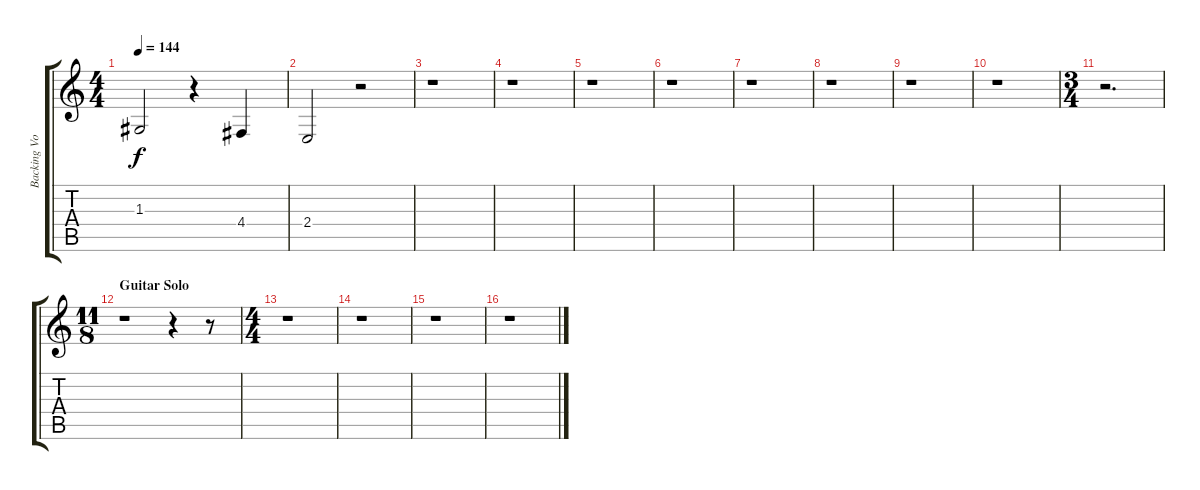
\track ("Backing Vocals" "Backing Vo") {instrument tenorsax}
\staff {score tabs}
\tuning (E4 B3 G3 D3 A2 E2) {hide}
\ts (4 4)
\tempo 144
\clef g2
\ks c
1.3.2{dy f} r.4 4.4.4 |
2.4.2 r.2 |
r.1 |
r.1 |
r.1 |
r.1 |
r.1 |
r.1 |
r.1 |
r.1 |
\ts (3 4)
r.2{d} |
\ts (11 8)
\section ("" "Guitar Solo")
r.1 r.4 r.8 |
\ts (4 4)
r.1 |
r.1 |
r.1 |
r.1
